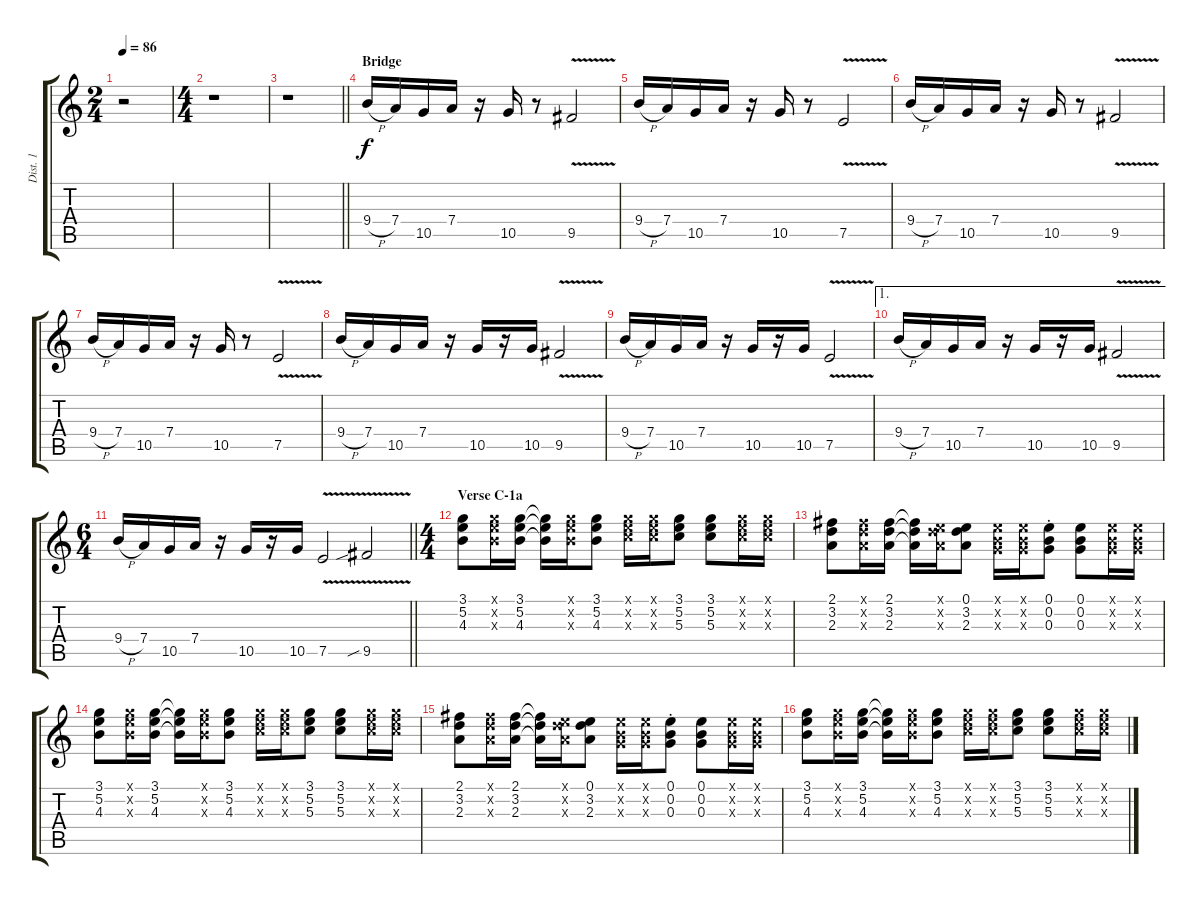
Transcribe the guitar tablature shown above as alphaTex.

\track ("Dist. 1" "Dist. 1") {instrument overdrivenguitar}
\staff {score tabs}
\tuning (E4 B3 G3 D3 A2 E2) {hide}
\ts (2 4)
\tempo 86
\clef g2
\ks c
r.2{dy f} |
\ts (4 4)
r.1 |
\barLineRight lightlight
r.1 |
\section ("" "Bridge")
9.4{h}.16 7.4.16 10.5.16 7.4.16 r.16 10.5.16 r.8 9.5{v}.2 |
9.4{h}.16 7.4.16 10.5.16 7.4.16 r.16 10.5.16 r.8 7.5{v}.2 |
9.4{h}.16 7.4.16 10.5.16 7.4.16 r.16 10.5.16 r.8 9.5{v}.2 |
9.4{h}.16 7.4.16 10.5.16 7.4.16 r.16 10.5.16 r.8 7.5{v}.2 |
9.4{h}.16 7.4.16 10.5.16 7.4.16 r.16 10.5.16 r.16 10.5.16 9.5{v}.2 |
9.4{h}.16 7.4.16 10.5.16 7.4.16 r.16 10.5.16 r.16 10.5.16 7.5{v}.2 |
\ae 1
9.4{h}.16 7.4.16 10.5.16 7.4.16 r.16 10.5.16 r.16 10.5.16 9.5{v}.2 |
\ts (6 4)
\barLineRight lightlight
9.4{h}.16 7.4.16 10.5.16 7.4.16 r.16 10.5.16 r.16 10.5.16 7.5{v}.2 9.5{v sib}.2 |
\ts (4 4)
\section ("" "Verse C-1a")
(3.1 5.2 4.3).8 (3.1{x} 5.2{x} 4.3{x}).16 (3.1 5.2 4.3).16 (3.1{t} 5.2{t} 4.3{t}).16 (3.1{x} 5.2{x} 4.3{x}).16 (3.1 5.2 4.3).8 (3.1{x} 5.2{x} 5.3{x}).16 (3.1{x} 5.2{x} 5.3{x}).16 (3.1 5.2 5.3).8 (3.1 5.2 5.3).8 (3.1{x} 5.2{x} 5.3{x}).16 (3.1{x} 5.2{x} 5.3{x}).16 |
(2.1 3.2 2.3).8 (2.1{x} 3.2{x} 2.3{x}).16 (2.1 3.2 2.3).16 (2.1{t} 3.2{t} 2.3{t}).16 (0.1{x} 3.2{x} 2.3{x}).16 (0.1 3.2 2.3).8 (0.1{x} 0.2{x} 0.3{x}).16 (0.1{x} 0.2{x} 0.3{x}).16 (0.1{st} 0.2{st} 0.3{st}).8 (0.1 0.2 0.3).8 (0.1{x} 0.2{x} 0.3{x}).16 (0.1{x} 0.2{x} 0.3{x}).16 |
(3.1 5.2 4.3).8 (3.1{x} 5.2{x} 4.3{x}).16 (3.1 5.2 4.3).16 (3.1{t} 5.2{t} 4.3{t}).16 (3.1{x} 5.2{x} 4.3{x}).16 (3.1 5.2 4.3).8 (3.1{x} 5.2{x} 5.3{x}).16 (3.1{x} 5.2{x} 5.3{x}).16 (3.1 5.2 5.3).8 (3.1 5.2 5.3).8 (3.1{x} 5.2{x} 5.3{x}).16 (3.1{x} 5.2{x} 5.3{x}).16 |
(2.1 3.2 2.3).8 (2.1{x} 3.2{x} 2.3{x}).16 (2.1 3.2 2.3).16 (2.1{t} 3.2{t} 2.3{t}).16 (0.1{x} 3.2{x} 2.3{x}).16 (0.1 3.2 2.3).8 (0.1{x} 0.2{x} 0.3{x}).16 (0.1{x} 0.2{x} 0.3{x}).16 (0.1{st} 0.2{st} 0.3{st}).8 (0.1 0.2 0.3).8 (0.1{x} 0.2{x} 0.3{x}).16 (0.1{x} 0.2{x} 0.3{x}).16 |
(3.1 5.2 4.3).8 (3.1{x} 5.2{x} 4.3{x}).16 (3.1 5.2 4.3).16 (3.1{t} 5.2{t} 4.3{t}).16 (3.1{x} 5.2{x} 4.3{x}).16 (3.1 5.2 4.3).8 (3.1{x} 5.2{x} 5.3{x}).16 (3.1{x} 5.2{x} 5.3{x}).16 (3.1 5.2 5.3).8 (3.1 5.2 5.3).8 (3.1{x} 5.2{x} 5.3{x}).16 (3.1{x} 5.2{x} 5.3{x}).16
